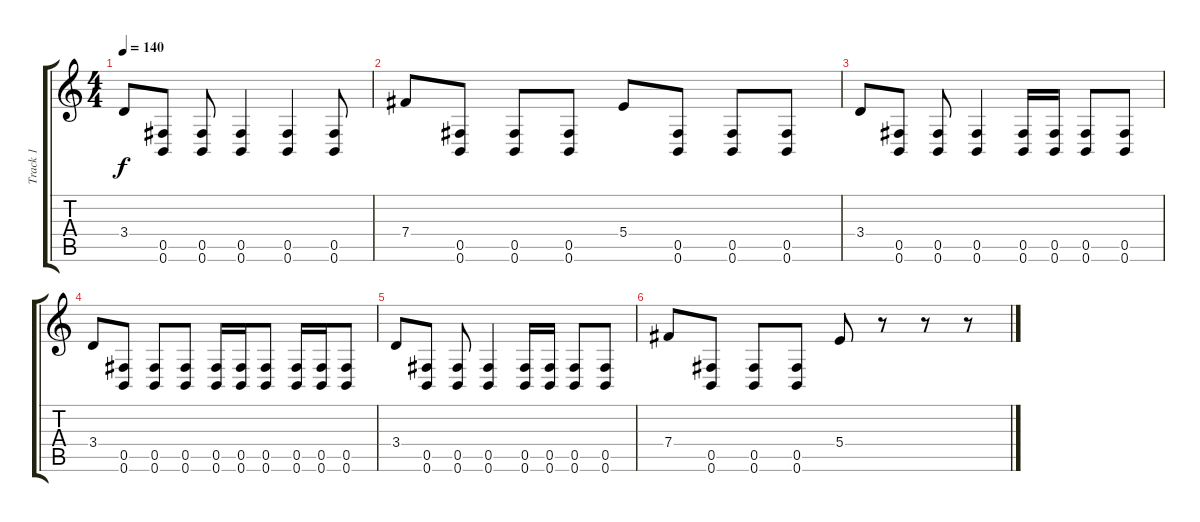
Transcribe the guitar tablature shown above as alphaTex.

\track ("Track 1" "Track 1") {instrument distortionguitar}
\staff {score tabs}
\tuning (Db4 Ab3 E3 B2 Gb2 B1) {hide}
\ts (4 4)
\tempo 140
\clef g2
\ks c
3.4.8{dy f} (0.5 0.6).8 (0.5 0.6).8 (0.5 0.6).4 (0.5 0.6).4 (0.5 0.6).8 |
7.4.8 (0.5 0.6).8 (0.5 0.6).8 (0.5 0.6).8 5.4.8 (0.5 0.6).8 (0.5 0.6).8 (0.5 0.6).8 |
3.4.8 (0.5 0.6).8 (0.5 0.6).8 (0.5 0.6).4 (0.5 0.6).16 (0.5 0.6).16 (0.5 0.6).8 (0.5 0.6).8 |
3.4.8 (0.5 0.6).8 (0.5 0.6).8 (0.5 0.6).8 (0.5 0.6).16 (0.5 0.6).16 (0.5 0.6).8 (0.5 0.6).16 (0.5 0.6).16 (0.5 0.6).8 |
3.4.8 (0.5 0.6).8 (0.5 0.6).8 (0.5 0.6).4 (0.5 0.6).16 (0.5 0.6).16 (0.5 0.6).8 (0.5 0.6).8 |
7.4.8 (0.5 0.6).8 (0.5 0.6).8 (0.5 0.6).8 5.4.8 r.8 r.8 r.8
